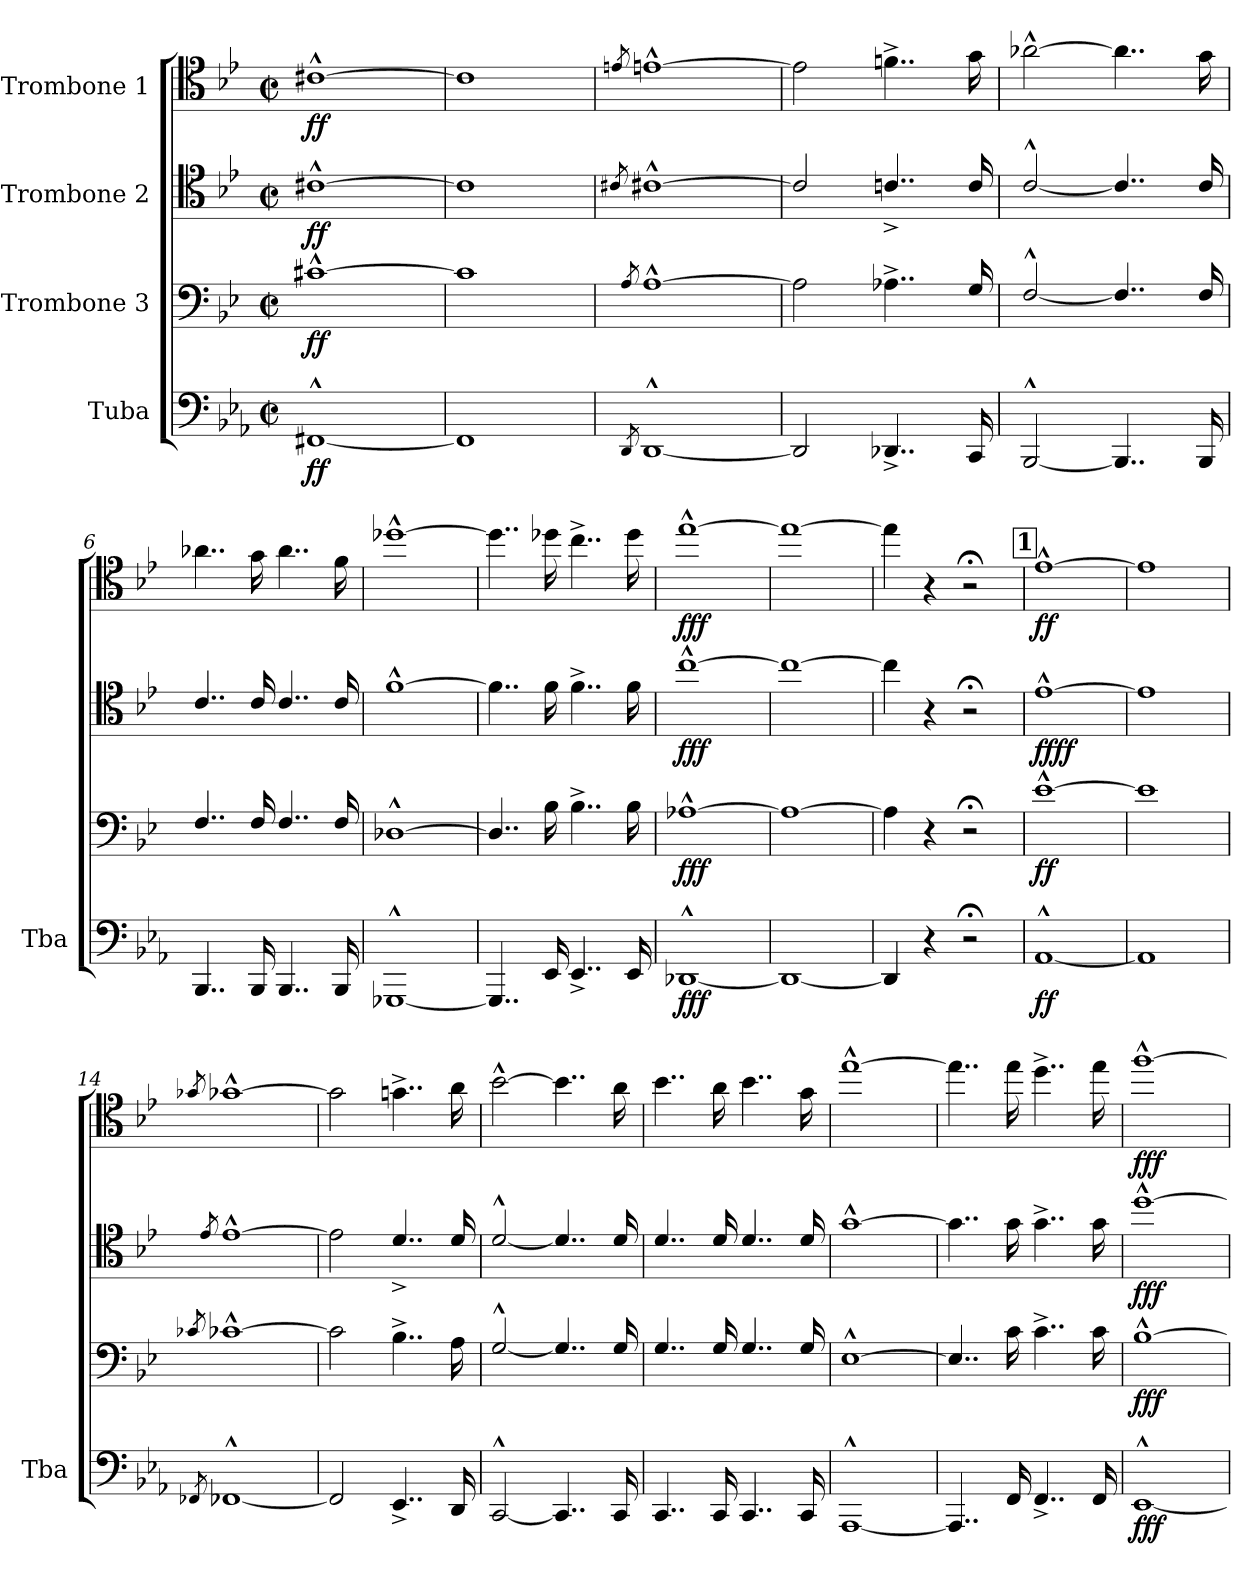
**kern	**dynam	**kern	**dynam	**kern	**dynam	**kern	**dynam
*part4	*part4	*part3	*part3	*part2	*part2	*part1	*part1
*staff4	*staff4	*staff3	*staff3	*staff2	*staff2	*staff1	*staff1
*I"Tuba	*	*I"Trombone 3	*	*I"Trombone 2	*	*I"Trombone 1	*
*I'Tba	*	*	*	*	*	*	*
*clefF4	*	*clefF4	*	*clefC4	*	*clefC4	*
*	*	*ITrd4c7	*	*ITrd4c7	*	*ITrd4c7	*
*k[b-e-a-]	*	*k[b-e-a-]	*	*k[b-e-a-]	*	*k[b-e-a-]	*
*M2/2	*	*M2/2	*	*M2/2	*	*M2/2	*
*met(c|)	*	*met(c|)	*	*met(c|)	*	*met(c|)	*
*MM168	*	*MM168	*	*MM168	*	*MM168	*
=1	=1	=1	=1	=1	=1	=1	=1
!	!LO:DY:b	!	!LO:DY:b	!	!LO:DY:b	!	!LO:DY:b
[1FF#X^^	ff	[1F#X^^	ff	[1F#X^^	ff	[1F#X^^	ff
=2	=2	=2	=2	=2	=2	=2	=2
1FF#]	.	1F#]	.	1F#]	.	1F#]	.
=3	=3	=3	=3	=3	=3	=3	=3
8qDD/	.	8qD/	.	8qF#X/	.	8qAn/	.
[1DD^^	.	[1D^^	.	[1F#^^	.	[1A^^	.
=4	=4	=4	=4	=4	=4	=4	=4
2DD/]	.	2D\]	.	2F#/]	.	2A\]	.
4..DD-X^/	.	4..D-X^\	.	4..Fn^/	.	4..B-X^\	.
16CC/	.	16C/	.	16F/	.	16c\	.
=5	=5	=5	=5	=5	=5	=5	=5
[2BBB-^^/	.	[2BB-^^/	.	[2F^^/	.	[2d-X^^\	.
4..BBB-/]	.	4..BB-/]	.	4..F/]	.	4..d-\]	.
16BBB-/	.	16BB-/	.	16F/	.	16c\	.
=6	=6	=6	=6	=6	=6	=6	=6
4..BBB-/	.	4..BB-/	.	4..F/	.	4..d-X\	.
16BBB-/	.	16BB-/	.	16F/	.	16c\	.
4..BBB-/	.	4..BB-/	.	4..F/	.	4..d-\	.
16BBB-/	.	16BB-/	.	16F/	.	16B-\	.
=7	=7	=7	=7	=7	=7	=7	=7
[1GGG-X^^	.	[1GG-X^^	.	[1B-^^	.	[1g-X^^	.
=8	=8	=8	=8	=8	=8	=8	=8
4..GGG-/]	.	4..GG-/]	.	4..B-\]	.	4..g-\]	.
16EE-/	.	16E-\	.	16B-\	.	16g-X\	.
4..EE-^/	.	4..E-^\	.	4..B-^\	.	4..f^\	.
16EE-/	.	16E-\	.	16B-\	.	16g-\	.
=9	=9	=9	=9	=9	=9	=9	=9
!	!LO:DY:b	!	!LO:DY:b	!	!LO:DY:b	!	!LO:DY:b
[1DD-X^^	fff	[1D-X^^	fff	[1f^^	fff	[1a-^^	fff
=10	=10	=10	=10	=10	=10	=10	=10
1DD-_	.	1D-_	.	1f_	.	1a-_	.
=11	=11	=11	=11	=11	=11	=11	=11
4DD-/]	.	4D-\]	.	4f\]	.	4a-\]	.
4r	.	4r	.	4r	.	4r	.
2r;<	.	2r;<	.	2r;<	.	2r;<	.
!!LO:LB:g=z
!!LO:REH:place=s1:a:B:fs=14:t=1
=12	=12	=12	=12	=12	=12	=12	=12
!	!LO:DY:b	!	!LO:DY:b	!	!LO:DY:b	!	!
!	!	!	!	!	!LO:DY:n=1:b	!	!LO:DY:b
[1AA-^^	ff	[1A-^^	ff	[1A-^^	ff ff	[1A-^^	ff
=13	=13	=13	=13	=13	=13	=13	=13
1AA-]	.	1A-]	.	1A-]	.	1A-]	.
=14	=14	=14	=14	=14	=14	=14	=14
8qFF-X/	.	8qF-X/	.	8qA-/	.	8qc-X/	.
[1FF-^^	.	[1F-^^	.	[1A-^^	.	[1c-^^	.
=15	=15	=15	=15	=15	=15	=15	=15
2FF-/]	.	2F-\]	.	2A-\]	.	2c-\]	.
4..EE-^/	.	4..E-^\	.	4..G^/	.	4..cn^\	.
16DD/	.	16D\	.	16G/	.	16d\	.
=16	=16	=16	=16	=16	=16	=16	=16
[2CC^^/	.	[2C^^/	.	[2G^^/	.	[2e-^^\	.
4..CC/]	.	4..C/]	.	4..G/]	.	4..e-\]	.
16CC/	.	16C/	.	16G/	.	16d\	.
=17	=17	=17	=17	=17	=17	=17	=17
4..CC/	.	4..C/	.	4..G/	.	4..e-\	.
16CC/	.	16C/	.	16G/	.	16d\	.
4..CC/	.	4..C/	.	4..G/	.	4..e-\	.
16CC/	.	16C/	.	16G/	.	16c\	.
=18	=18	=18	=18	=18	=18	=18	=18
[1AAA-^^	.	[1AA-^^	.	[1c^^	.	[1a-^^	.
=19	=19	=19	=19	=19	=19	=19	=19
4..AAA-/]	.	4..AA-/]	.	4..c\]	.	4..a-\]	.
16FF/	.	16F\	.	16c\	.	16a-\	.
4..FF^/	.	4..F^\	.	4..c^\	.	4..g^\	.
16FF/	.	16F\	.	16c\	.	16a-\	.
=20	=20	=20	=20	=20	=20	=20	=20
!	!LO:DY:b	!	!LO:DY:b	!	!LO:DY:b	!	!LO:DY:b
[1EE-^^	fff	[1E-^^	fff	[1g^^	fff	[1b-^^	fff
=	=	=	=	=	=	=	=
*-	*-	*-	*-	*-	*-	*-	*-
